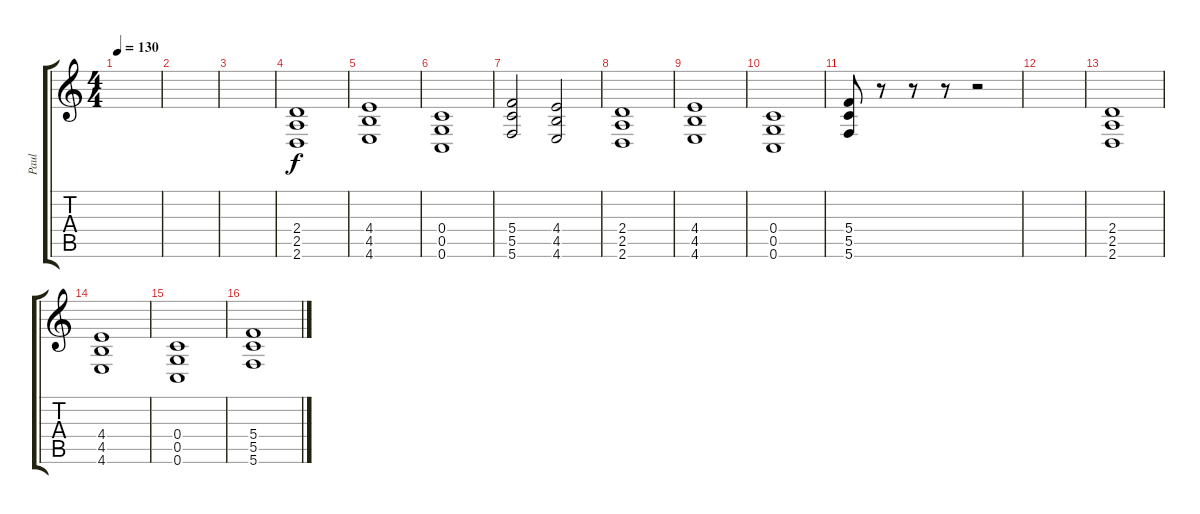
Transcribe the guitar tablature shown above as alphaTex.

\track ("Paul" "Paul") {instrument overdrivenguitar}
\staff {score tabs}
\tuning (D4 A3 F3 C3 G2 C2) {hide}
\ts (4 4)
\tempo 130
\clef g2
\ks c
|
|
|
(2.4 2.5 2.6).1 |
(4.4 4.5 4.6).1 |
(0.4 0.5 0.6).1 |
(5.4 5.5 5.6).2 (4.4 4.5 4.6).2 |
(2.4 2.5 2.6).1 |
(4.4 4.5 4.6).1 |
(0.4 0.5 0.6).1 |
(5.4 5.5 5.6).8 r.8 r.8 r.8 r.2 |
|
(2.4 2.5 2.6).1 |
(4.4 4.5 4.6).1 |
(0.4 0.5 0.6).1 |
(5.4 5.5 5.6).1
